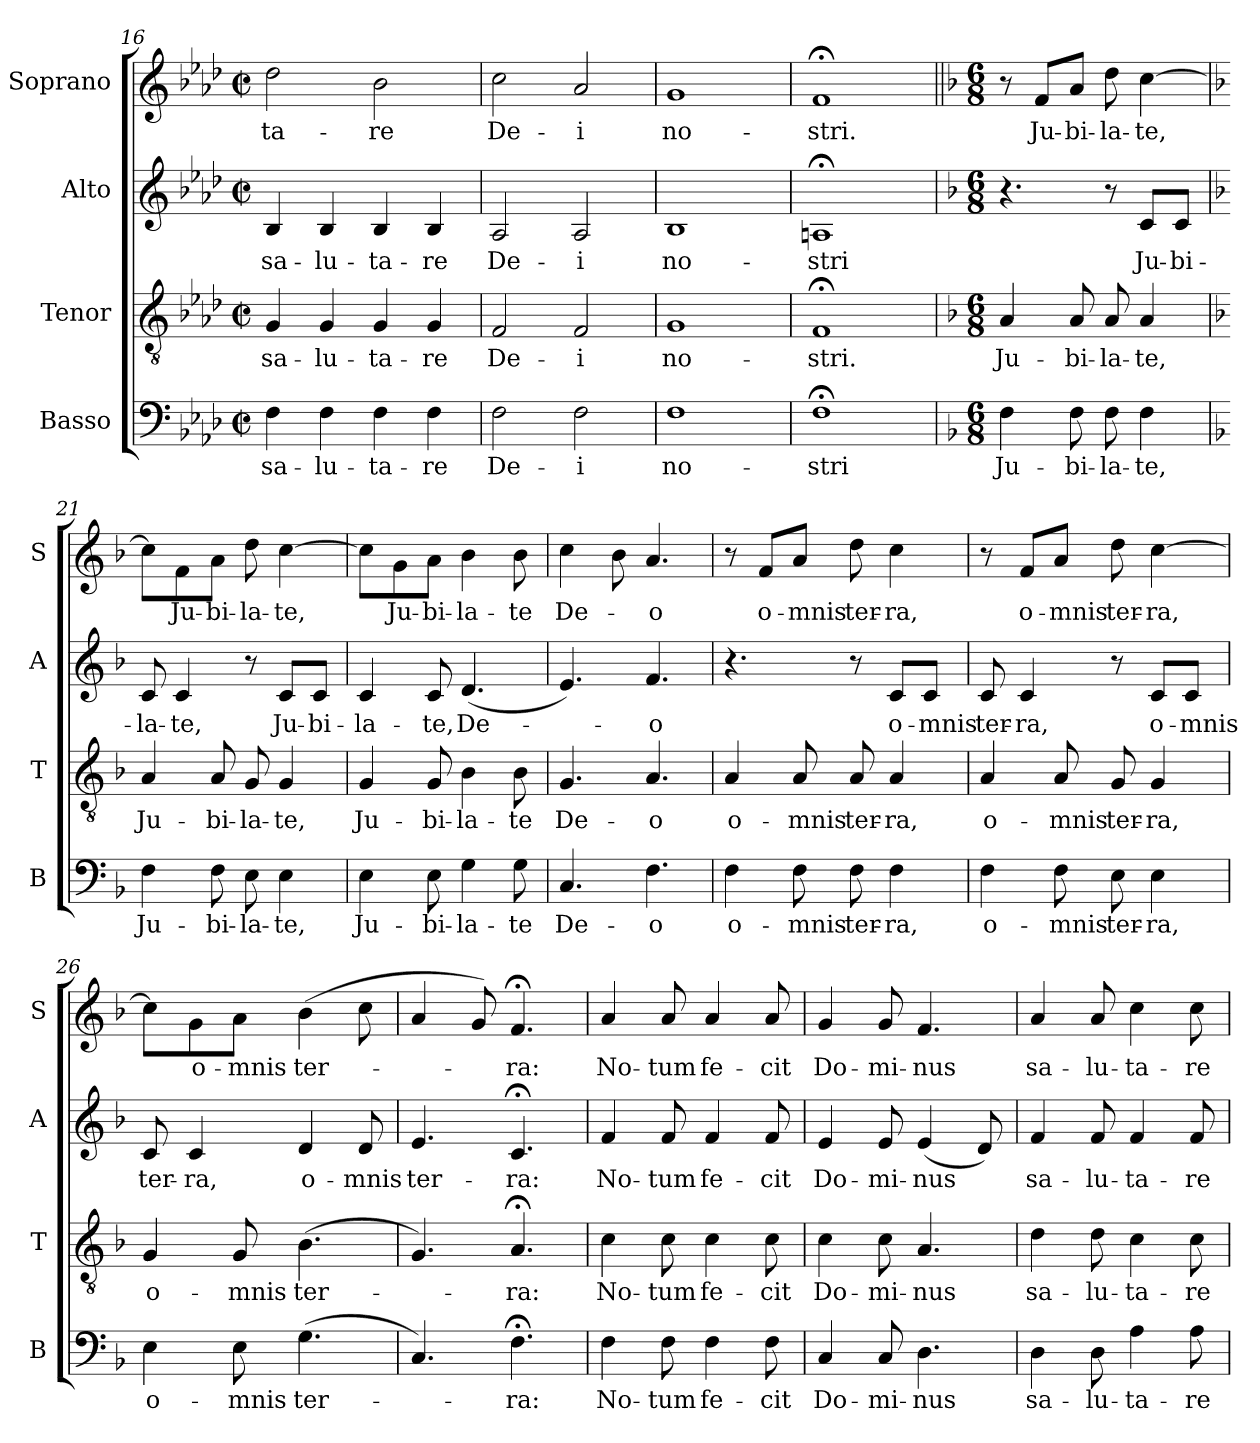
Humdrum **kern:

**kern	**text	**kern	**text	**kern	**text	**kern	**text
*part4	*part4	*part3	*part3	*part2	*part2	*part1	*part1
*staff4	*staff4	*staff3	*staff3	*staff2	*staff2	*staff1	*staff1
*I"Basso	*	*I"Tenor	*	*I"Alto	*	*I"Soprano	*
*I'B	*	*I'T	*	*I'A	*	*I'S	*
!!LO:PB:g=z
*clefF4	*	*clefGv2	*	*clefG2	*	*clefG2	*
*k[b-e-a-d-]	*	*k[b-e-a-d-]	*	*k[b-e-a-d-]	*	*k[b-e-a-d-]	*
*A-:	*	*A-:	*	*A-:	*	*A-:	*
*M2/2	*	*M2/2	*	*M2/2	*	*M2/2	*
*met(c|)	*	*met(c|)	*	*met(c|)	*	*met(c|)	*
=16	=16	=16	=16	=16	=16	=16	=16
!	!LO:LY:b:cj	!	!LO:LY:b:cj	!	!LO:LY:b:cj	!	!LO:LY:b:cj
4F\	sa-	4G/	sa-	4B-/	sa-	2dd-\	-ta-
!	!LO:LY:b:cj	!	!LO:LY:b:cj	!	!LO:LY:b:cj	!	!
4F\	-lu-	4G/	-lu-	4B-/	-lu-	.	.
!	!LO:LY:b:cj	!	!LO:LY:b:cj	!	!LO:LY:b:cj	!	!LO:LY:b:cj
4F\	-ta-	4G/	-ta-	4B-/	-ta-	2b-\	-re
!	!LO:LY:b:cj	!	!LO:LY:b:cj	!	!LO:LY:b:cj	!	!
4F\	-re	4G/	-re	4B-/	-re	.	.
=17	=17	=17	=17	=17	=17	=17	=17
!	!LO:LY:b:cj	!	!LO:LY:b:cj	!	!LO:LY:b:cj	!	!LO:LY:b:cj
2F\	De-	2F/	De-	2A-/	De-	2cc\	De-
!	!LO:LY:b:cj	!	!LO:LY:b:cj	!	!LO:LY:b:cj	!	!LO:LY:b:cj
2F\	-i	2F/	-i	2A-/	-i	2a-/	-i
=18	=18	=18	=18	=18	=18	=18	=18
!	!LO:LY:b:cj	!	!LO:LY:b:cj	!	!LO:LY:b:cj	!	!LO:LY:b:cj
1F	no-	1G	no-	1B-	no-	1g	no-
=19	=19	=19	=19	=19	=19	=19	=19
!	!LO:LY:b:cj	!	!LO:LY:b:cj	!	!LO:LY:b:cj	!	!LO:LY:b:cj
1F;<	-stri	1F;<	-stri.	1An;<	-stri	1f;<	-stri.
=20	=20||	=20	=20||	=20	=20||	=20||	=20||
*k[b-]	*	*k[b-]	*	*k[b-]	*	*k[b-]	*
*F:	*	*F:	*	*F:	*	*F:	*
*M6/8	*	*M6/8	*	*M6/8	*	*M6/8	*
!	!LO:LY:b:cj	!	!LO:LY:b:cj	!	!	!	!
4F\	Ju-	4A/	Ju-	4.r	.	8r	.
!	!	!	!	!	!	!	!LO:LY:b:cj
.	.	.	.	.	.	8f/L	Ju-
!	!LO:LY:b:cj	!	!LO:LY:b:cj	!	!	!	!LO:LY:b:cj
8F\	-bi-	8A/	-bi-	.	.	8a/J	-bi-
!	!LO:LY:b:cj	!	!LO:LY:b:cj	!	!	!	!LO:LY:b:cj
8F\	-la-	8A/	-la-	8r	.	8dd\	-la-
!	!LO:LY:b:cj	!	!LO:LY:b:cj	!	!LO:LY:b:cj	!	!LO:LY:b:cj
4F\	-te,	4A/	-te,	8c/L	Ju-	[<4cc\	-te,
!	!	!	!	!	!LO:LY:b:cj	!	!
.	.	.	.	8c/J	-bi-	.	.
!!LO:LB:g=z
=21	=21	=21	=21	=21	=21	=21	=21
*k[b-]	*	*k[b-]	*	*k[b-]	*	*k[b-]	*
*F:	*	*F:	*	*F:	*	*F:	*
!	!LO:LY:b:cj	!	!LO:LY:b:cj	!	!LO:LY:b:cj	!	!
4F\	Ju-	4A/	Ju-	8c/	-la-	8cc\L]	.
!	!	!	!	!	!LO:LY:b:cj	!	!LO:LY:b
.	.	.	.	4c/	-te,	8f\	Ju-
!	!LO:LY:b:cj	!	!LO:LY:b:cj	!	!	!	!LO:LY:b:cj
8F\	-bi-	8A/	-bi-	.	.	8a\J	-bi-
!	!LO:LY:b:cj	!	!LO:LY:b:cj	!	!	!	!LO:LY:b:cj
8E\	-la-	8G/	-la-	8r	.	8dd\	-la-
!	!LO:LY:b:cj	!	!LO:LY:b:cj	!	!LO:LY:b:cj	!	!LO:LY:b:cj
4E\	-te,	4G/	-te,	8c/L	Ju-	[>4cc\	-te,
!	!	!	!	!	!LO:LY:b:cj	!	!
.	.	.	.	8c/J	-bi-	.	.
=22	=22	=22	=22	=22	=22	=22	=22
!	!LO:LY:b:cj	!	!LO:LY:b:cj	!	!LO:LY:b:cj	!	!
4E\	Ju-	4G/	Ju-	4c/	-la-	8cc\L]	.
!	!	!	!	!	!	!	!LO:LY:b
.	.	.	.	.	.	8g\	Ju-
!	!LO:LY:b:cj	!	!LO:LY:b:cj	!	!LO:LY:b:cj	!	!LO:LY:b:rj
8E\	-bi-	8G/	-bi-	8c/	-te,	8a\J	-bi-
!	!LO:LY:b:cj	!	!LO:LY:b:cj	!	!LO:LY:b:cj	!	!LO:LY:b:cj
4G\	-la-	4B-\	-la-	(<4.d/	De-	4b-\	-la-
!	!LO:LY:b:cj	!	!LO:LY:b:cj	!	!	!	!LO:LY:b:cj
8G\	-te	8B-\	-te	.	.	8b-\	-te
=23	=23	=23	=23	=23	=23	=23	=23
!	!LO:LY:b:cj	!	!LO:LY:b:cj	!	!	!	!LO:LY:b:cj
4.C/	De-	4.G/	De-	4.e/)	.	4cc\	De-
.	.	.	.	.	.	8b-\	.
!	!LO:LY:b:cj	!	!LO:LY:b:cj	!	!LO:LY:b:cj	!	!LO:LY:b:cj
4.F\	-o	4.A/	-o	4.f/	-o	4.a/	-o
=24	=24	=24	=24	=24	=24	=24	=24
!	!LO:LY:b:cj	!	!LO:LY:b:cj	!	!	!	!
4F\	o-	4A/	o-	4.r	.	8r	.
!	!	!	!	!	!	!	!LO:LY:b:cj
.	.	.	.	.	.	8f/L	o-
!	!LO:LY:b:cj	!	!LO:LY:b:cj	!	!	!	!LO:LY:b:cj
8F\	-mnis	8A/	-mnis	.	.	8a/J	-mnis
!	!LO:LY:b:cj	!	!LO:LY:b:cj	!	!	!	!LO:LY:b:cj
8F\	ter-	8A/	ter-	8r	.	8dd\	ter-
!	!LO:LY:b:cj	!	!LO:LY:b:cj	!	!LO:LY:b:cj	!	!LO:LY:b:cj
4F\	-ra,	4A/	-ra,	8c/L	o-	4cc\	-ra,
!	!	!	!	!	!LO:LY:b:cj	!	!
.	.	.	.	8c/J	-mnis	.	.
=25	=25	=25	=25	=25	=25	=25	=25
!	!LO:LY:b:cj	!	!LO:LY:b:cj	!	!LO:LY:b:cj	!	!
4F\	o-	4A/	o-	8c/	ter-	8r	.
!	!	!	!	!	!LO:LY:b:cj	!	!LO:LY:b:cj
.	.	.	.	4c/	-ra,	8f/L	o-
!	!LO:LY:b:cj	!	!LO:LY:b:cj	!	!	!	!LO:LY:b:cj
8F\	-mnis	8A/	-mnis	.	.	8a/J	-mnis
!	!LO:LY:b:cj	!	!LO:LY:b:cj	!	!	!	!LO:LY:b:cj
8E\	ter-	8G/	ter-	8r	.	8dd\	ter-
!	!LO:LY:b:cj	!	!LO:LY:b:cj	!	!LO:LY:b:cj	!	!LO:LY:b:cj
4E\	-ra,	4G/	-ra,	8c/L	o-	[<4cc\	-ra,
!	!	!	!	!	!LO:LY:b:cj	!	!
.	.	.	.	8c/J	-mnis	.	.
!!LO:LB:g=z
=26	=26	=26	=26	=26	=26	=26	=26
!	!LO:LY:b:cj	!	!LO:LY:b:cj	!	!LO:LY:b:cj	!	!
4E\	o-	4G/	o-	8c/	ter-	8cc\L]	.
!	!	!	!	!	!LO:LY:b:cj	!	!LO:LY:b:cj
.	.	.	.	4c/	-ra,	8g\	o-
!	!LO:LY:b:cj	!	!LO:LY:b:cj	!	!	!	!LO:LY:b:cj
8E\	-mnis	8G/	-mnis	.	.	8a\J	-mnis
!	!LO:LY:b:cj	!	!LO:LY:b:cj	!	!LO:LY:b:cj	!	!LO:LY:b:cj
(>4.G\	ter-	(>4.B-\	ter-	4d/	o-	(>4b-\	ter-
!	!	!	!	!	!LO:LY:b:cj	!	!
.	.	.	.	8d/	-mnis	8cc\	.
=27	=27	=27	=27	=27	=27	=27	=27
!	!	!	!	!	!LO:LY:b:cj	!	!
4.C/)	.	4.G/)	.	4.e/	ter-	4a/	.
.	.	.	.	.	.	8g/)	.
!	!LO:LY:b:cj	!	!LO:LY:b:cj	!	!LO:LY:b:cj	!	!LO:LY:b:cj
4.F;<\	-ra:	4.A;</	-ra:	4.c;</	-ra:	4.f;</	-ra:
=28	=28	=28	=28	=28	=28	=28	=28
!	!LO:LY:b:cj	!	!LO:LY:b:cj	!	!LO:LY:b:cj	!	!LO:LY:b:cj
4F\	No-	4c\	No-	4f/	No-	4a/	No-
!	!LO:LY:b:cj	!	!LO:LY:b:cj	!	!LO:LY:b:cj	!	!LO:LY:b:cj
8F\	-tum	8c\	-tum	8f/	-tum	8a/	-tum
!	!LO:LY:b:cj	!	!LO:LY:b:cj	!	!LO:LY:b:cj	!	!LO:LY:b:cj
4F\	fe-	4c\	fe-	4f/	fe-	4a/	fe-
!	!LO:LY:b:cj	!	!LO:LY:b:cj	!	!LO:LY:b:cj	!	!LO:LY:b:cj
8F\	-cit	8c\	-cit	8f/	-cit	8a/	-cit
=29	=29	=29	=29	=29	=29	=29	=29
!	!LO:LY:b:cj	!	!LO:LY:b:cj	!	!LO:LY:b:cj	!	!LO:LY:b:cj
4C/	Do-	4c\	Do-	4e/	Do-	4g/	Do-
!	!LO:LY:b	!	!LO:LY:b	!	!LO:LY:b:cj	!	!LO:LY:b
8C/	-mi-	8c\	-mi-	8e/	-mi-	8g/	-mi-
!	!LO:LY:b:rj	!	!LO:LY:b:rj	!	!LO:LY:b	!	!LO:LY:b:rj
4.D\	-nus	4.A/	-nus	(>4e/	-nus	4.f/	-nus
.	.	.	.	8d/)	.	.	.
=30	=30	=30	=30	=30	=30	=30	=30
!	!LO:LY:b:cj	!	!LO:LY:b:cj	!	!LO:LY:b:cj	!	!LO:LY:b:cj
4D\	sa-	4d\	sa-	4f/	sa-	4a/	sa-
!	!LO:LY:b:cj	!	!LO:LY:b:cj	!	!LO:LY:b:cj	!	!LO:LY:b:cj
8D\	-lu-	8d\	-lu-	8f/	-lu-	8a/	-lu-
!	!LO:LY:b:cj	!	!LO:LY:b:cj	!	!LO:LY:b:cj	!	!LO:LY:b:cj
4A\	-ta-	4c\	-ta-	4f/	-ta-	4cc\	-ta-
!	!LO:LY:b:cj	!	!LO:LY:b:cj	!	!LO:LY:b:cj	!	!LO:LY:b:cj
8A\	-re	8c\	-re	8f/	-re	8cc\	-re
=	=	=	=	=	=	=	=
*-	*-	*-	*-	*-	*-	*-	*-
